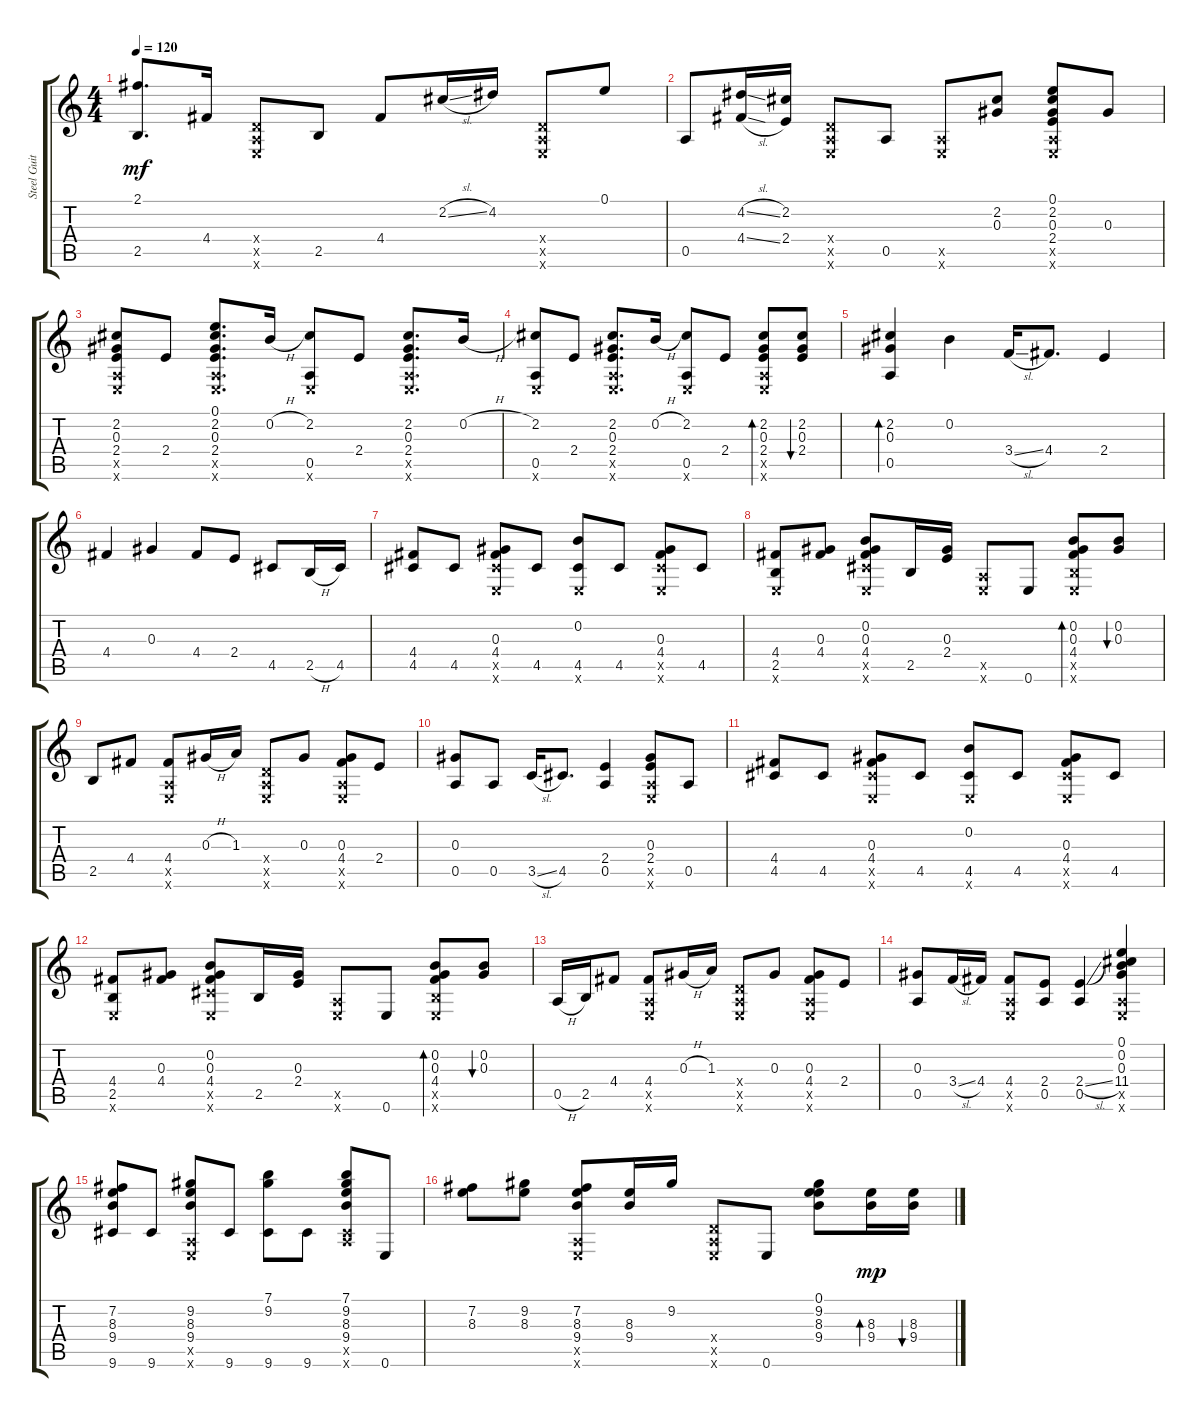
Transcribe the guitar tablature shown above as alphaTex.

\track ("Steel Guitar" "Steel Guit") {instrument acousticguitarsteel}
\staff {score tabs}
\tuning (E4 B3 Ab3 D3 A2 E2) {hide}
\ts (4 4)
\tempo 120
\clef g2
\ks c
(2.1 2.5).8{d dy mf} 4.4.16 (0.4{x} 0.5{x} 0.6{x}).8 2.5.8 4.4.8 2.2{sl}.16 4.2.16 (0.4{x} 0.5{x} 0.6{x}).8 0.1.8 |
0.5.8 (4.2{sl} 4.4{sl}).16 (2.2 2.4).16 (0.4{x} 0.5{x} 0.6{x}).8 0.5.8 (0.5{x} 0.6{x}).8 (2.2 0.3).8 (0.1 2.2 0.3 2.4 0.5{x} 0.6{x}).8 0.3.8 |
(2.2 0.3 2.4 0.5{x} 0.6{x}).8 2.4.8 (0.1 2.2 0.3 2.4 0.5{x} 0.6{x}).8{d} 0.2{h}.16 (2.2 0.5 0.6{x}).8 2.4.8 (2.2 0.3 2.4 0.5{x} 0.6{x}).8{d} 0.2{h}.16 |
(2.2 0.5 0.6{x}).8 2.4.8 (2.2 0.3 2.4 0.5{x} 0.6{x}).8{d} 0.2{h}.16 (2.2 0.5 0.6{x}).8 2.4.8 (2.2 0.3 2.4 0.5{x} 0.6{x}).8{bd 30} (2.2 0.3 2.4).8{bu 30} |
(2.2 0.3 0.5).4{bd 60} 0.2.4 3.4{sl}.16 4.4.8{d} 2.4.4 |
4.4.4 0.3.4 4.4.8 2.4.8 4.5.8 2.5{h}.16 4.5.16 |
(4.4 4.5).8 4.5.8 (0.3 4.4 4.5{x} 0.6{x}).8 4.5.8 (0.2 4.5 0.6{x}).8 4.5.8 (0.3 4.4 4.5{x} 0.6{x}).8 4.5.8 |
(4.4 2.5 0.6{x}).8 (0.3 4.4).8 (0.2 0.3 4.4 4.5{x} 0.6{x}).8 2.5.16 (0.3 2.4).16 (0.5{x} 0.6{x}).8 0.6.8 (0.2 0.3 4.4 2.5{x} 0.6{x}).8{bd 30} (0.2 0.3).8{bu 30} |
2.5.8 4.4.8 (4.4 0.5{x} 0.6{x}).8 0.3{h}.16 1.3.16 (0.4{x} 0.5{x} 0.6{x}).8 0.3.8 (0.3 4.4 0.5{x} 0.6{x}).8 2.4.8 |
(0.3 0.5).8 0.5.8 3.5{sl}.16 4.5.8{d} (2.4 0.5).4 (0.3 2.4 0.5{x} 0.6{x}).8 0.5.8 |
(4.4 4.5).8 4.5.8 (0.3 4.4 4.5{x} 0.6{x}).8 4.5.8 (0.2 4.5 0.6{x}).8 4.5.8 (0.3 4.4 4.5{x} 0.6{x}).8 4.5.8 |
(4.4 2.5 0.6{x}).8 (0.3 4.4).8 (0.2 0.3 4.4 4.5{x} 0.6{x}).8 2.5.16 (0.3 2.4).16 (0.5{x} 0.6{x}).8 0.6.8 (0.2 0.3 4.4 2.5{x} 0.6{x}).8{bd 30} (0.2 0.3).8{bu 30} |
0.5{h}.16 2.5.16 4.4.8 (4.4 0.5{x} 0.6{x}).8 0.3{h}.16 1.3.16 (0.4{x} 0.5{x} 0.6{x}).8 0.3.8 (0.3 4.4 0.5{x} 0.6{x}).8 2.4.8 |
(0.3 0.5).8 3.4{sl}.16 4.4.16 (4.4 0.5{x} 0.6{x}).8 (2.4 0.5).8 (2.4{sl} 0.5).4 (0.1 0.2 0.3 11.4 0.5{x} 0.6{x}).4 |
(7.2 8.3 9.4 9.6).8 9.6.8 (9.2 8.3 9.4 0.5{x} 0.6{x}).8 9.6.8 (7.1 9.2 9.6).8 9.6.8 (7.1 9.2 8.3 9.4 0.5{x} 9.6{x}).8 0.6.8 |
(7.2 8.3).8 (9.2 8.3).8 (7.2 8.3 9.4 0.5{x} 0.6{x}).8 (8.3 9.4).16 9.2.16 (0.4{x} 0.5{x} 0.6{x}).8 0.6.8 (0.1 9.2 8.3 9.4).8 (8.3 9.4).16{bd 30 dy mp} (8.3 9.4).16{bu 30}
